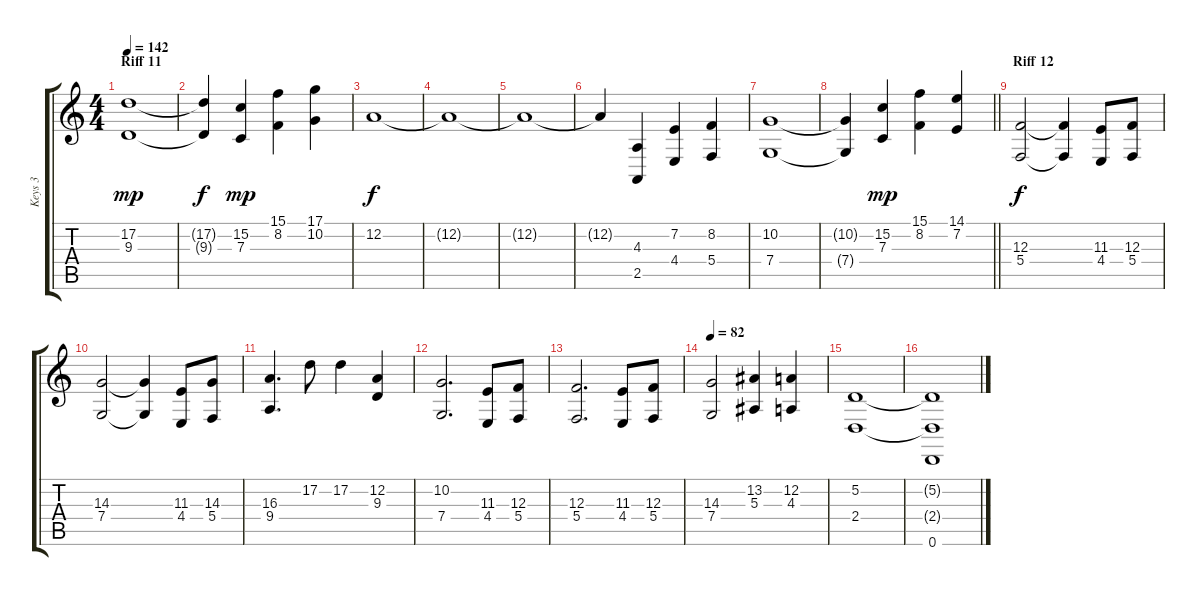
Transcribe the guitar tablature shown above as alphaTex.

\track ("Keys 3" "Keys 3") {instrument trumpet}
\staff {score tabs}
\tuning (D4 A3 F3 C3 G2 D2) {hide}
\ts (4 4)
\section ("" "Riff 11")
\tempo 142
\clef g2
\ks c
(17.2 9.3).1{dy mp} |
(17.2{t} 9.3{t}).4{dy f} (15.2 7.3).4{dy mp} (15.1 8.2).4 (17.1 10.2).4 |
12.2.1{dy f} |
12.2{t}.1 |
12.2{t}.1 |
12.2{t}.4 (4.3 2.5).4 (7.2 4.4).4 (8.2 5.4).4 |
(10.2 7.4).1 |
\barLineRight lightlight
(10.2{t} 7.4{t}).4 (15.2 7.3).4{dy mp} (15.1 8.2).4 (14.1 7.2).4 |
\section ("" "Riff 12")
(12.3 5.4).2{dy f} (12.3{t} 5.4{t}).4 (11.3 4.4).8 (12.3 5.4).8 |
(14.3 7.4).2 (14.3{t} 7.4{t}).4 (11.3 4.4).8 (14.3 5.4).8 |
(16.3 9.4).4{d} 17.2.8 17.2.4 (12.2 9.3).4 |
(10.2 7.4).2{d} (11.3 4.4).8 (12.3 5.4).8 |
(12.3 5.4).2{d} (11.3 4.4).8 (12.3 5.4).8 |
\tempo 82
(14.3 7.4).2 (13.2 5.3).4 (12.2 4.3).4 |
(5.2 2.4).1 |
(5.2{t} 2.4{t} 0.6).1{volume 3}
